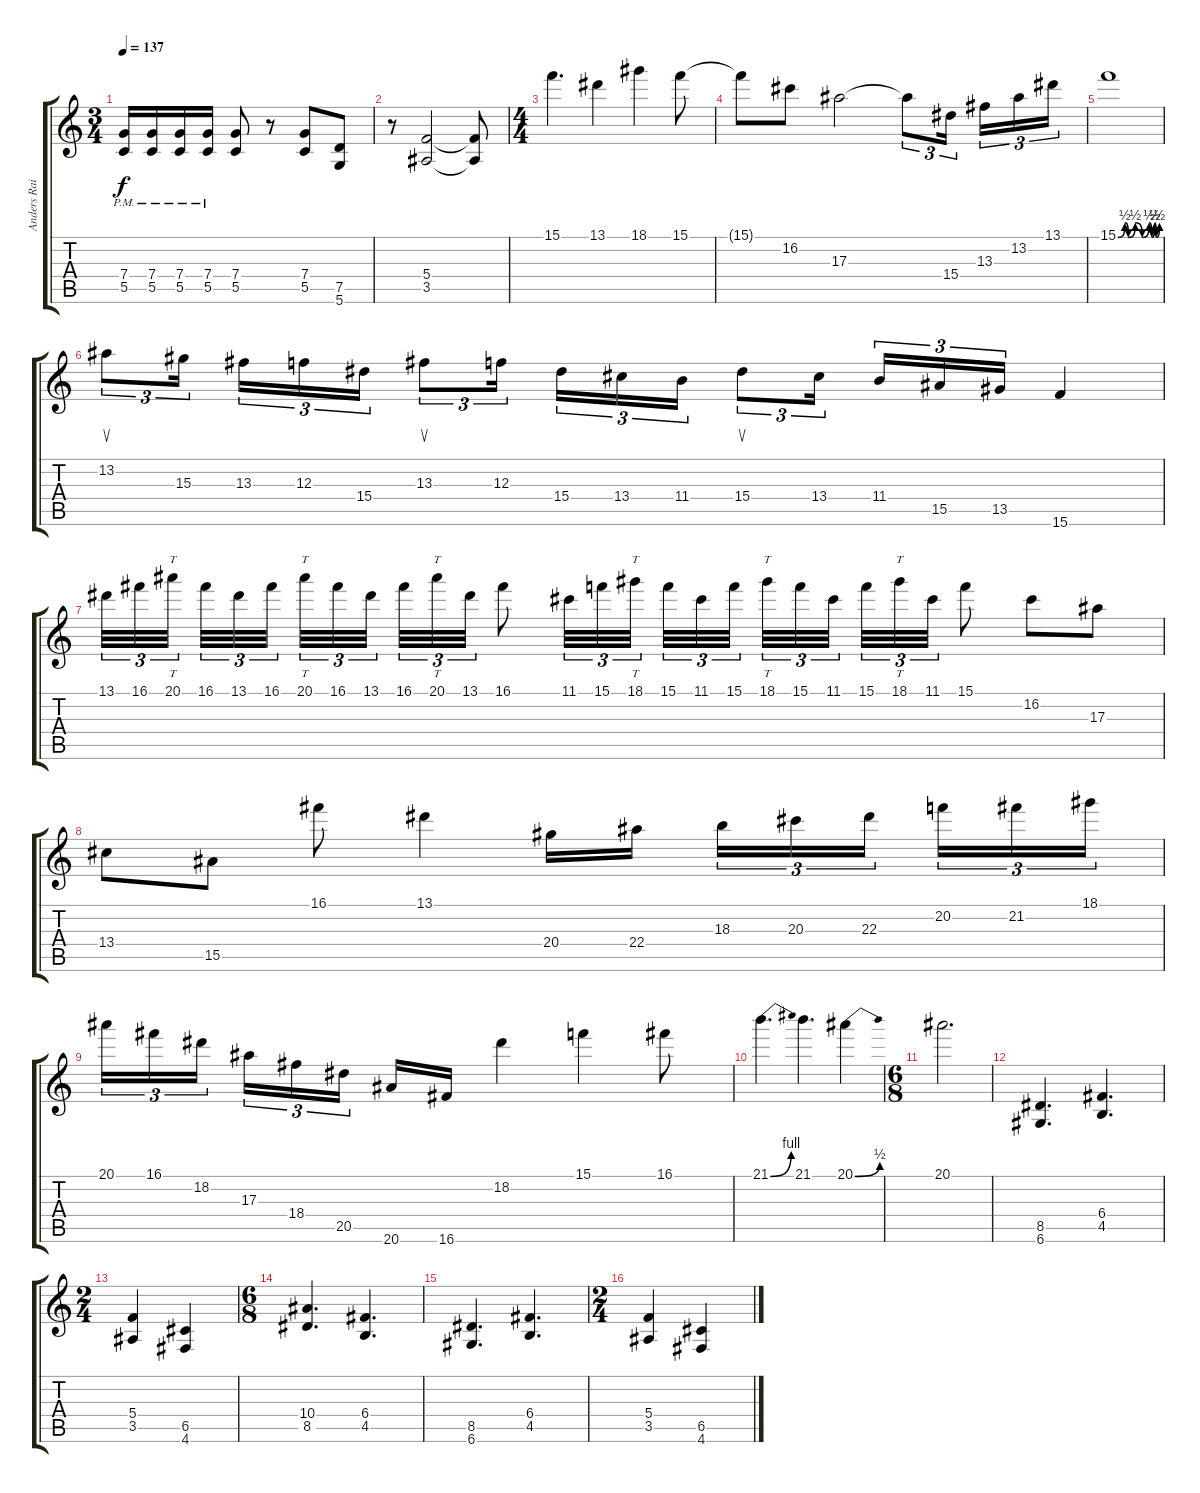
\track ("Anders Rain" "Anders Rai") {instrument overdrivenguitar}
\staff {score tabs}
\tuning (D4 A3 F3 C3 G2 D2) {hide}
\ts (3 4)
\tempo 137
\clef g2
\ks c
(7.4{pm} 5.5{pm}).16{dy f} (7.4{pm} 5.5{pm}).16 (7.4{pm} 5.5{pm}).16 (7.4{pm} 5.5{pm}).16 (7.4 5.5).8 r.8 (7.4 5.5).8 (7.5 5.6).8 |
r.8 (5.4 3.5).2 (5.4{t} 3.5{t}).8 |
\ts (4 4)
15.1.4{d} 13.1.4 18.1.4 15.1.8 |
15.1{t}.8 16.2.8 17.3.2 17.3{t}.8{tu (3 2)} 15.4.16{tu (3 2) beam splitsecondary} 13.3.16{tu (3 2)} 13.2.16{tu (3 2)} 13.1.16{tu (3 2)} |
15.1{be (custom 0 0 10 2 15 0 25 2 35 0 45 2 49 0 53 2 55 0 60 2)}.1 |
13.2.8{su tu (3 2)} 15.3.16{tu (3 2) beam splitsecondary} 13.3.16{tu (3 2)} 12.3.16{tu (3 2)} 15.4.16{tu (3 2)} 13.3.8{su tu (3 2)} 12.3.16{tu (3 2) beam splitsecondary} 15.4.16{tu (3 2)} 13.4.16{tu (3 2)} 11.4.16{tu (3 2)} 15.4.8{su tu (3 2)} 13.4.16{tu (3 2) beam splitsecondary} 11.4.16{tu (3 2)} 15.5.16{tu (3 2)} 13.5.16{tu (3 2)} 15.6.4 |
13.1.32{tu (3 2)} 16.1.32{tu (3 2)} 20.1.32{tt tu (3 2) beam splitsecondary} 16.1.32{tu (3 2)} 13.1.32{tu (3 2)} 16.1.32{tu (3 2) beam splitsecondary} 20.1.32{tt tu (3 2)} 16.1.32{tu (3 2)} 13.1.32{tu (3 2) beam splitsecondary} 16.1.32{tu (3 2)} 20.1.32{tt tu (3 2)} 13.1.32{tu (3 2)} 16.1.8 11.1.32{tu (3 2)} 15.1.32{tu (3 2)} 18.1.32{tt tu (3 2) beam splitsecondary} 15.1.32{tu (3 2)} 11.1.32{tu (3 2)} 15.1.32{tu (3 2)} 18.1.32{tt tu (3 2)} 15.1.32{tu (3 2)} 11.1.32{tu (3 2) beam splitsecondary} 15.1.32{tu (3 2)} 18.1.32{tt tu (3 2)} 11.1.32{tu (3 2)} 15.1.8 16.2.8 17.3.8 |
13.4.8 15.5.8 16.1.8 13.1.4 20.4.16 22.4.16 18.3.16{tu (3 2)} 20.3.16{tu (3 2)} 22.3.16{tu (3 2) beam splitsecondary} 20.2.16{tu (3 2)} 21.2.16{tu (3 2)} 18.1.16{tu (3 2)} |
20.1.16{tu (3 2)} 16.1.16{tu (3 2)} 18.2.16{tu (3 2) beam splitsecondary} 17.3.16{tu (3 2)} 18.4.16{tu (3 2)} 20.5.16{tu (3 2)} 20.6.16 16.6.16 18.2.4 15.1.4 16.1.8 |
21.1{be (bend 0 0 60 4)}.4{d} 21.1.4{d} 20.1{be (bend 0 0 60 2)}.4 |
\ts (6 8)
20.1.2{d} |
(8.5 6.6).4{d} (6.4 4.5).4{d} |
\ts (2 4)
(5.4 3.5).4 (6.5 4.6).4 |
\ts (6 8)
(10.4 8.5).4{d} (6.4 4.5).4{d} |
(8.5 6.6).4{d} (6.4 4.5).4{d} |
\ts (2 4)
(5.4 3.5).4 (6.5 4.6).4
